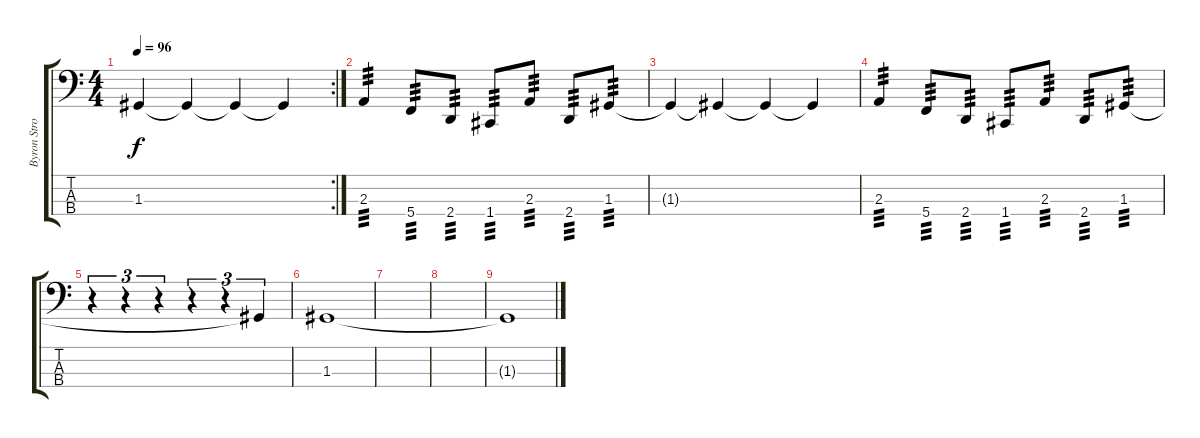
\track ("Byron Stroud" "Byron Stro") {instrument electricbassfinger}
\staff {score tabs}
\tuning (E2 C2 G1 C1) {hide}
\rc 2
\ts (4 4)
\tempo 96
\clef f4
\ks c
1.3{t}.4{dy f} 1.3{t}.4 1.3{t}.4 1.3{t}.4 |
2.3.4{tp 3} 5.4.8{tp 3} 2.4.8{tp 3} 1.4.8{tp 3} 2.3.8{tp 3} 2.4.8{tp 3} 1.3.8{tp 3} |
1.3{t}.4 1.3{t}.4 1.3{t}.4 1.3{t}.4 |
2.3.4{tp 3} 5.4.8{tp 3} 2.4.8{tp 3} 1.4.8{tp 3} 2.3.8{tp 3} 2.4.8{tp 3} 1.3.8{tp 3} |
r.4{tu (3 2)} r.4{tu (3 2)} r.4{tu (3 2)} r.4{tu (3 2)} r.4{tu (3 2)} 1.3{t}.4{tu (3 2)} |
1.3.1 |
|
|
1.3{t}.1
